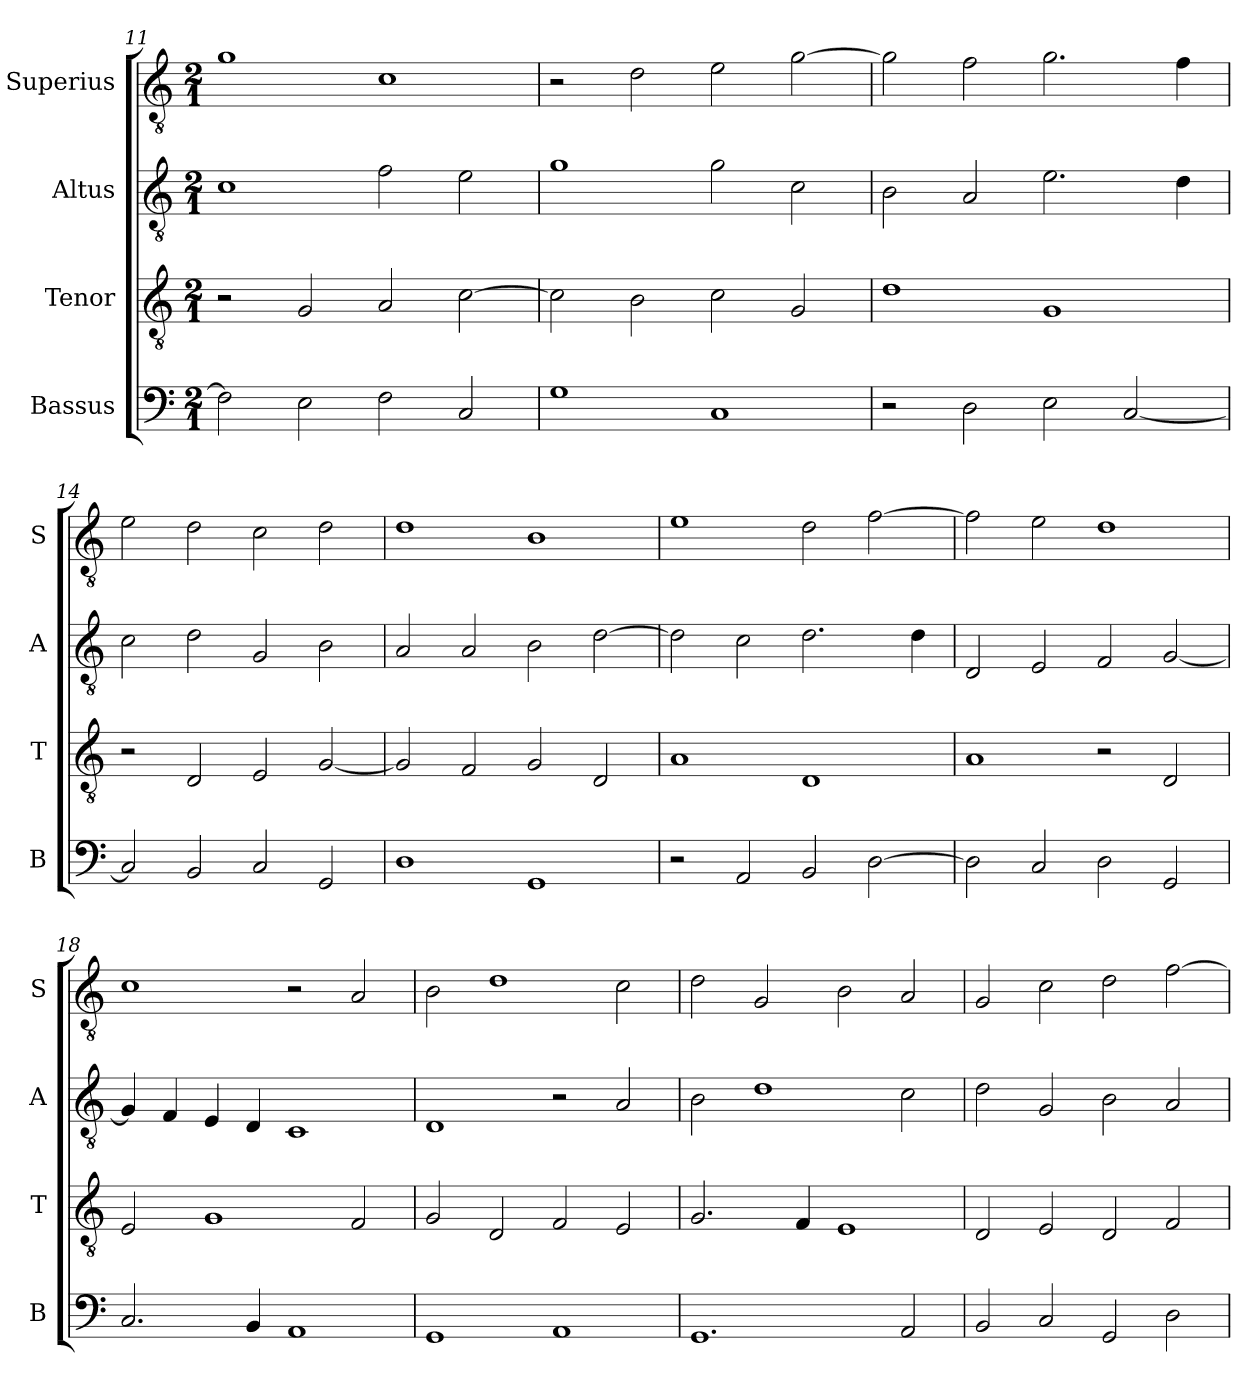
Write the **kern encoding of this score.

**kern	**kern	**kern	**kern
*part4	*part3	*part2	*part1
*staff4	*staff3	*staff2	*staff1
*I"Bassus	*I"Tenor	*I"Altus	*I"Superius
*I'B	*I'T	*I'A	*I'S
*clefF4	*clefGv2	*clefGv2	*clefGv2
*k[]	*k[]	*k[]	*k[]
*C:	*C:	*C:	*C:
*M2/1	*M2/1	*M2/1	*M2/1
=11	=11	=11	=11
2F]	2r	1c	1g
2E	2G	.	.
2F	2A	2f	1c
2C	[2c	2e	.
=12	=12	=12	=12
1G	2c]	1g	2r
.	2B	.	2d
1C	2c	2g	2e
.	2G	2c	[2g
=13	=13	=13	=13
2r	1d	2B	2g]
2D	.	2A	2f
2E	1G	2.e	2.g
[2C	.	.	.
.	.	4d	4f
=14	=14	=14	=14
2C]	2r	2c	2e
2BB	2D	2d	2d
2C	2E	2G	2c
2GG	[2G	2B	2d
=15	=15	=15	=15
1D	2G]	2A	1d
.	2F	2A	.
1GG	2G	2B	1B
.	2D	[2d	.
=16	=16	=16	=16
2r	1A	2d]	1e
2AA	.	2c	.
2BB	1D	2.d	2d
[2D	.	.	[2f
.	.	4d	.
=17	=17	=17	=17
2D]	1A	2D	2f]
2C	.	2E	2e
2D	2r	2F	1d
2GG	2D	[2G	.
=18	=18	=18	=18
2.C	2E	4G]	1c
.	.	4F	.
.	1G	4E	.
4BB	.	4D	.
1AA	.	1C	2r
.	2F	.	2A
=19	=19	=19	=19
1GG	2G	1D	2B
.	2D	.	1d
1AA	2F	2r	.
.	2E	2A	2c
=20	=20	=20	=20
1.GG	2.G	2B	2d
.	.	1d	2G
.	4F	.	.
.	1E	.	2B
2AA	.	2c	2A
=21	=21	=21	=21
2BB	2D	2d	2G
2C	2E	2G	2c
2GG	2D	2B	2d
2D	2F	2A	[2f
=	=	=	=
*-	*-	*-	*-
